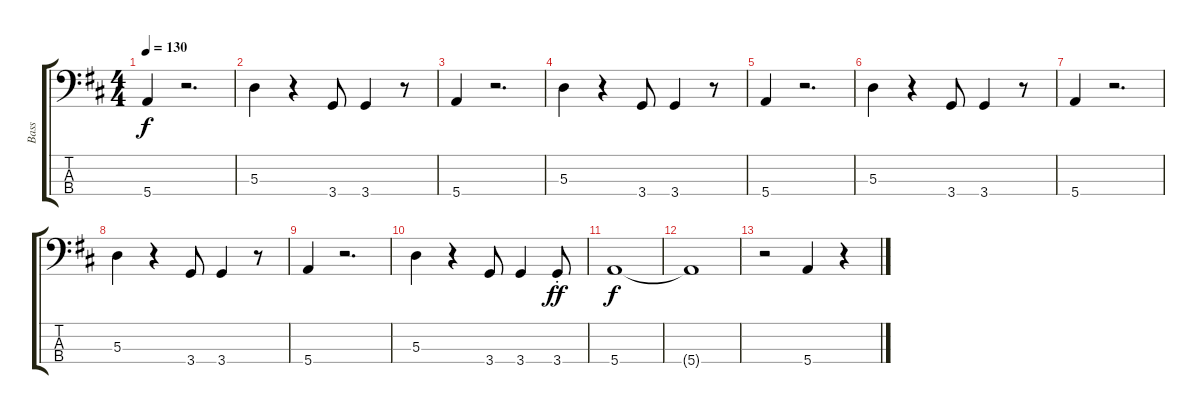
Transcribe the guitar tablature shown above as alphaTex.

\track ("Bass" "Bass") {instrument electricbassfinger}
\staff {score tabs}
\tuning (G2 D2 A1 E1) {hide}
\ts (4 4)
\tempo 130
\clef f4
\ks d
5.4.4{dy f} r.2{d} |
5.3.4 r.4 3.4.8 3.4.4 r.8 |
5.4.4 r.2{d} |
5.3.4 r.4 3.4.8 3.4.4 r.8 |
5.4.4 r.2{d} |
5.3.4 r.4 3.4.8 3.4.4 r.8 |
5.4.4 r.2{d} |
5.3.4 r.4 3.4.8 3.4.4 r.8 |
5.4.4 r.2{d} |
5.3.4 r.4 3.4.8 3.4.4 3.4{st}.8{dy ff} |
5.4.1{dy f} |
5.4{t}.1 |
r.2 5.4.4 r.4
